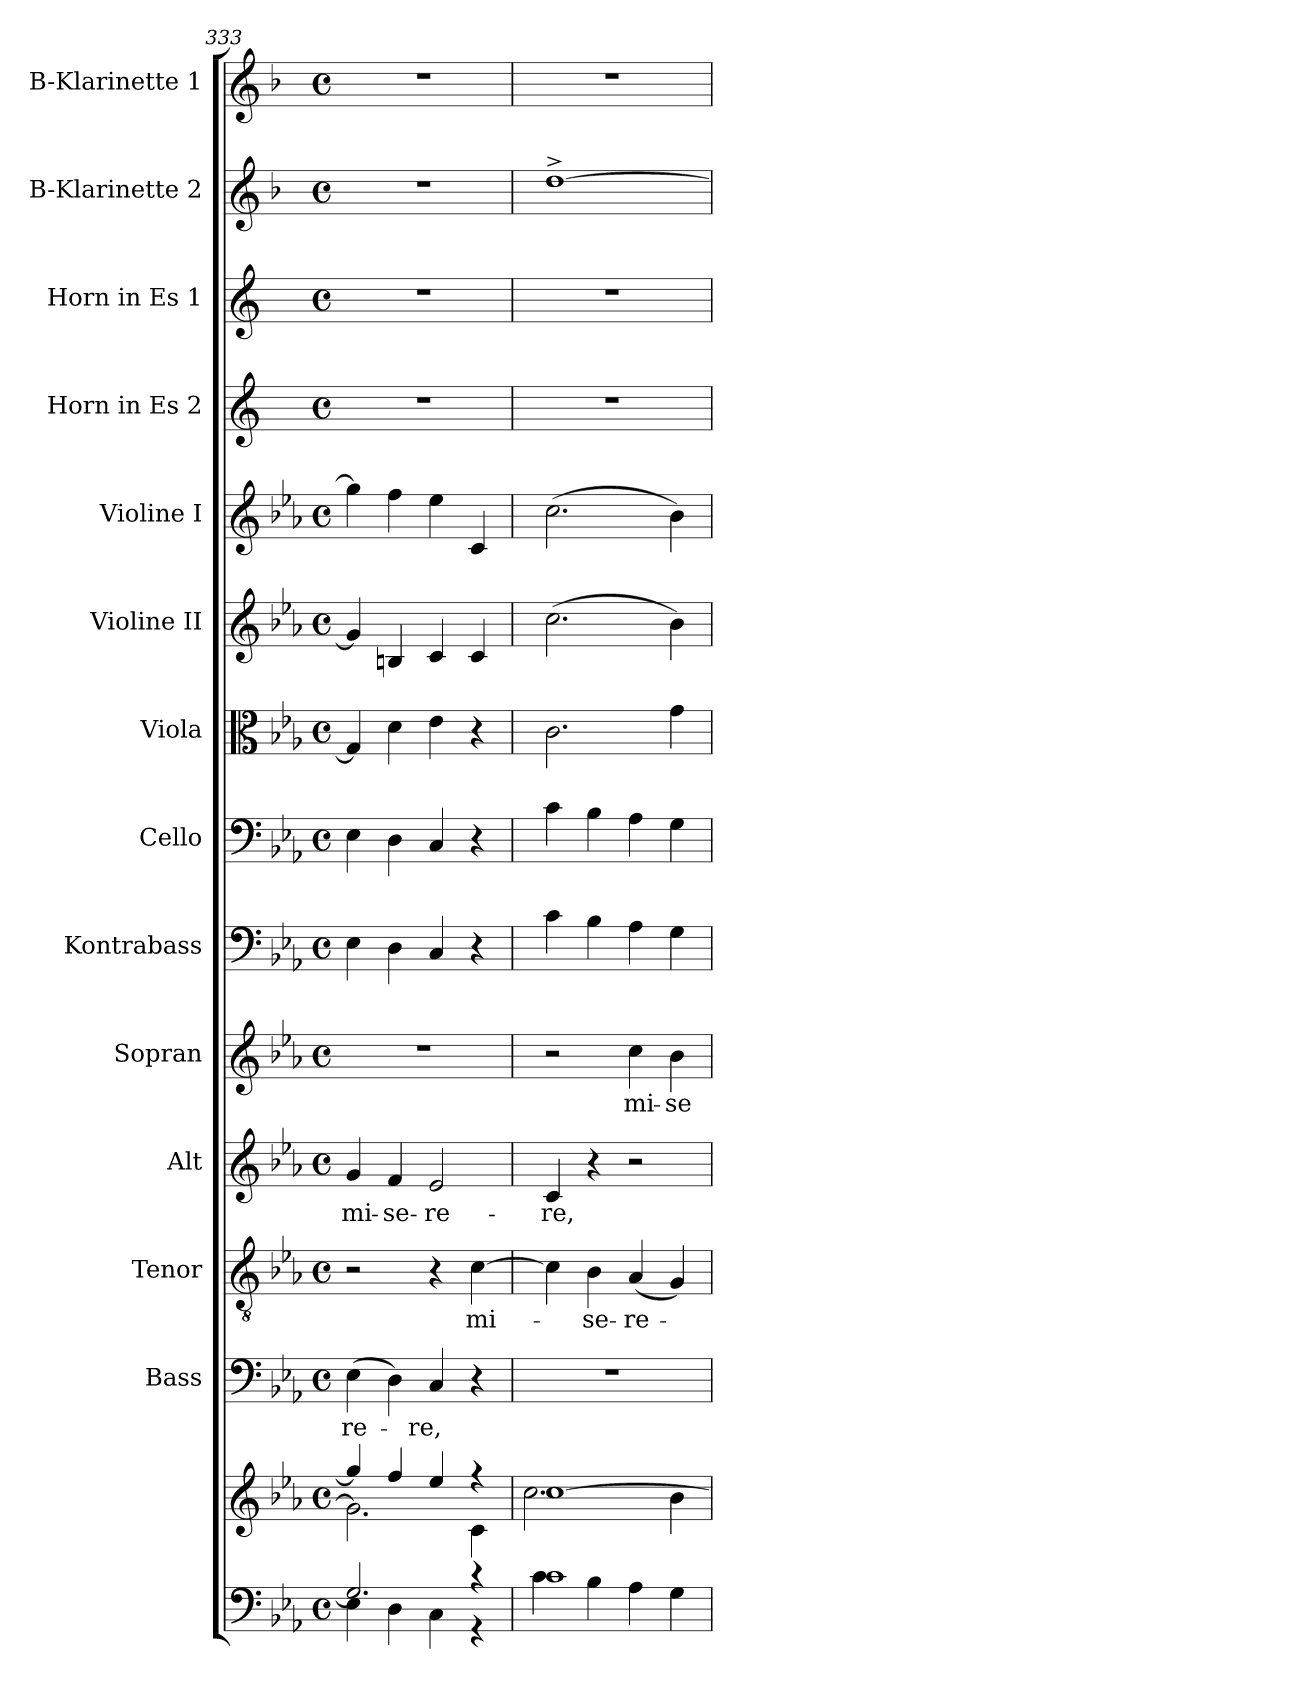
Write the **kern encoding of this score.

**kern	**kern	**kern	**text	**kern	**text	**kern	**text	**kern	**text	**kern	**kern	**kern	**kern	**kern	**kern	**kern	**kern	**kern
*part14	*part14	*part13	*part13	*part12	*part12	*part11	*part11	*part10	*part10	*part9	*part8	*part7	*part6	*part5	*part4	*part3	*part2	*part1
*staff15	*staff14	*staff13	*staff13	*staff12	*staff12	*staff11	*staff11	*staff10	*staff10	*staff9	*staff8	*staff7	*staff6	*staff5	*staff4	*staff3	*staff2	*staff1
*	*	*I"Bass	*	*I"Tenor	*	*I"Alt	*	*I"Sopran	*	*I"Kontrabass	*I"Cello	*I"Viola	*I"Violine II	*I"Violine I	*I"Horn in Es 2	*I"Horn in Es 1	*I"B-Klarinette 2	*I"B-Klarinette 1
*	*	*I'B.	*	*I'T.	*	*I'A.	*	*I'S.	*	*I'Kb.	*	*I'Vla.	*I'Vl. II	*I'Vl. I	*I'Hrn. 2	*I'Hrn. 1	*I'Kl. 2	*I'Kl. 1
*clefF4	*clefG2	*clefF4	*	*clefGv2	*	*clefG2	*	*clefG2	*	*clefF4	*clefF4	*clefC3	*clefG2	*clefG2	*clefG2	*clefG2	*clefG2	*clefG2
*	*	*	*	*	*	*	*	*	*	*ITrd7c12	*	*	*	*	*ITrd5c9	*ITrd5c9	*ITrd1c2	*ITrd1c2
*k[b-e-a-]	*k[b-e-a-]	*k[b-e-a-]	*	*k[b-e-a-]	*	*k[b-e-a-]	*	*k[b-e-a-]	*	*k[b-e-a-]	*k[b-e-a-]	*k[b-e-a-]	*k[b-e-a-]	*k[b-e-a-]	*k[b-e-a-]	*k[b-e-a-]	*k[b-e-a-]	*k[b-e-a-]
*E-:	*E-:	*E-:	*	*E-:	*	*E-:	*	*E-:	*	*E-:	*E-:	*E-:	*E-:	*E-:	*E-:	*E-:	*E-:	*E-:
*M4/4	*M4/4	*M4/4	*	*M4/4	*	*M4/4	*	*M4/4	*	*M4/4	*M4/4	*M4/4	*M4/4	*M4/4	*M4/4	*M4/4	*M4/4	*M4/4
*met(c)	*met(c)	*met(c)	*	*met(c)	*	*met(c)	*	*met(c)	*	*met(c)	*met(c)	*met(c)	*met(c)	*met(c)	*met(c)	*met(c)	*met(c)	*met(c)
=333	=333	=333	=333	=333	=333	=333	=333	=333	=333	=333	=333	=333	=333	=333	=333	=333	=333	=333
*^	*^	*	*	*	*	*	*	*	*	*	*	*	*	*	*	*	*	*
!	!	!	!	!	!LO:LY:b	!	!	!	!LO:LY:b	!	!	!	!	!	!	!	!	!	!	!
2.G/]	4E-\	4gg/]	2.g\]	(>4E-\	-re-	2r	.	4g/	mi-	1r	.	4EE-\	4E-\	4G/]	4g/]	4gg\]	1r	1r	1r	1r
!	!	!	!	!	!	!	!	!	!LO:LY:b	!	!	!	!	!	!	!	!	!	!	!
.	4D\	4ff/	.	4D\)	.	.	.	4f/	-se-	.	.	4DD\	4D\	4d\	4Bn/	4ff\	.	.	.	.
!	!	!	!	!	!LO:LY:b	!	!	!	!LO:LY:b	!	!	!	!	!	!	!	!	!	!	!
.	4C\	4ee-/	.	4C/	-re,	4r	.	2e-/	-re-	.	.	4CC/	4C/	4e-\	4c/	4ee-\	.	.	.	.
!	!	!	!	!	!	!	!LO:LY:b	!	!	!	!	!	!	!	!	!	!	!	!	!
4r	4r	4ree	4c\	4r	.	[4c\	mi-	.	.	.	.	4r	4r	4r	4c/	4c/	.	.	.	.
=334	=334	=334	=334	=334	=334	=334	=334	=334	=334	=334	=334	=334	=334	=334	=334	=334	=334	=334	=334	=334
!	!	!	!	!	!	!	!	!	!LO:LY:b	!	!	!	!	!	!	!	!	!	!	!
1c	4c\	[>1cc	2.cc\	1r	.	4c\]	.	4c/	-re,	2r	.	4C\	4c\	2.c\	(>2.cc\	(>2.cc\	1r	1r	[1cc^>	1r
!	!	!	!	!	!	!	!LO:LY:b	!	!	!	!	!	!	!	!	!	!	!	!	!
.	4B-\	.	.	.	.	4B-\	-se-	4r	.	.	.	4BB-\	4B-\	.	.	.	.	.	.	.
!	!	!	!	!	!	!	!LO:LY:b	!	!	!	!LO:LY:b	!	!	!	!	!	!	!	!	!
.	4A-\	.	.	.	.	(<4A-/	-re-	2r	.	4cc\	mi-	4AA-\	4A-\	.	.	.	.	.	.	.
!	!	!	!	!	!	!	!	!	!	!	!LO:LY:b	!	!	!	!	!	!	!	!	!
.	4G\	.	4b-\	.	.	4G/)	.	.	.	4b-\	-se-	4GG\	4G\	4g\	4b-\)	4b-\)	.	.	.	.
*v	*v	*	*	*	*	*	*	*	*	*	*	*	*	*	*	*	*	*	*	*
*	*v	*v	*	*	*	*	*	*	*	*	*	*	*	*	*	*	*	*	*
=	=	=	=	=	=	=	=	=	=	=	=	=	=	=	=	=	=	=
*-	*-	*-	*-	*-	*-	*-	*-	*-	*-	*-	*-	*-	*-	*-	*-	*-	*-	*-
